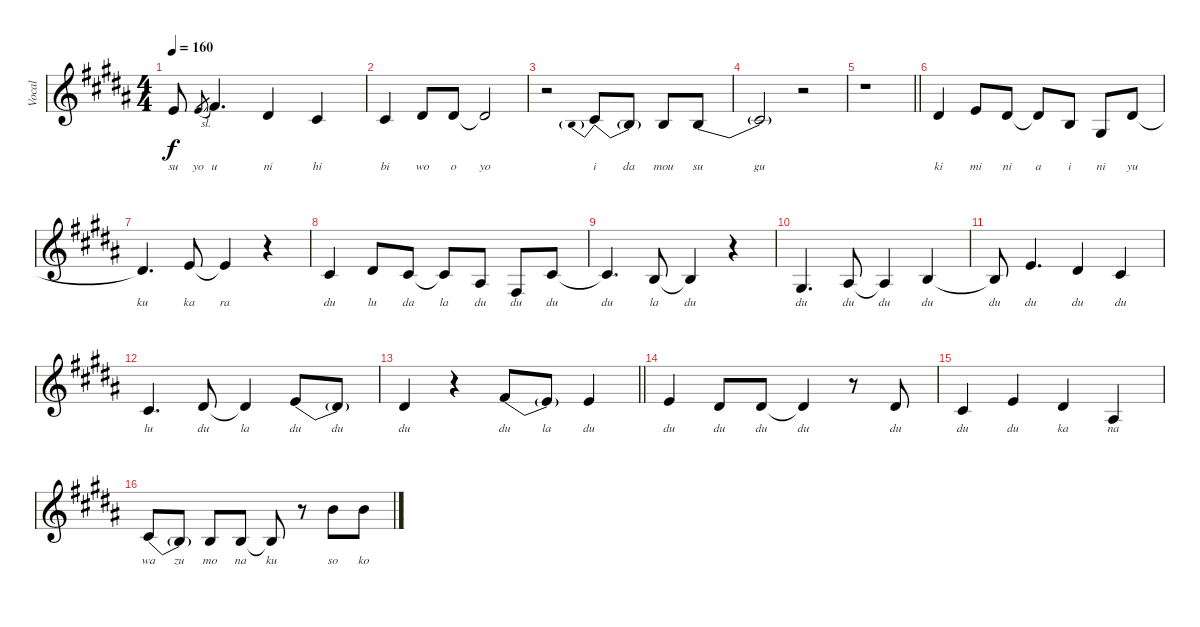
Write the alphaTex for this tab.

\track ("Vocal" "Vocal") {instrument flute}
\staff {score}
\tuning (E4 B3 G3 D3 A2 E2) {hide}
\ts (4 4)
\tempo 160
\clef g2
\ks b
0.1{t}.8{lyrics (0 "su") lyrics (1 "") lyrics (2 "") lyrics (3 "") lyrics (4 "") dy f} 0.1{sl}.8{lyrics (0 "yo") lyrics (1 "") lyrics (2 "") lyrics (3 "") lyrics (4 "") gr} 2.1.4{d lyrics (0 "u") lyrics (1 "") lyrics (2 "") lyrics (3 "") lyrics (4 "")} 4.2.4{lyrics (0 "ni") lyrics (1 "") lyrics (2 "") lyrics (3 "") lyrics (4 "")} 2.2.4{lyrics (0 "hi") lyrics (1 "") lyrics (2 "") lyrics (3 "") lyrics (4 "")} |
2.2.4{lyrics (0 "bi") lyrics (1 "") lyrics (2 "") lyrics (3 "") lyrics (4 "")} 4.2.8{lyrics (0 "wo") lyrics (1 "") lyrics (2 "") lyrics (3 "") lyrics (4 "")} 4.2.8{lyrics (0 "o") lyrics (1 "") lyrics (2 "") lyrics (3 "") lyrics (4 "")} 4.2{t}.2{lyrics (0 "yo") lyrics (1 "") lyrics (2 "") lyrics (3 "") lyrics (4 "")} |
r.2 4.3{be (prebendrelease 0 4 60 0)}.8{lyrics (0 "i") lyrics (1 "") lyrics (2 "") lyrics (3 "") lyrics (4 "")} 4.3{t}.8{lyrics (0 "da") lyrics (1 "") lyrics (2 "") lyrics (3 "") lyrics (4 "")} 4.3.8{lyrics (0 "mou") lyrics (1 "") lyrics (2 "") lyrics (3 "") lyrics (4 "")} 4.3{be (bend 0 0 60 4)}.8{lyrics (0 "su") lyrics (1 "") lyrics (2 "") lyrics (3 "") lyrics (4 "")} |
4.3{t}.2{lyrics (0 "gu") lyrics (1 "") lyrics (2 "") lyrics (3 "") lyrics (4 "")} r.2 |
\barLineRight lightlight
r.1 |
4.2.4{lyrics (0 "ki") lyrics (1 "") lyrics (2 "") lyrics (3 "") lyrics (4 "")} 0.1.8{lyrics (0 "mi") lyrics (1 "") lyrics (2 "") lyrics (3 "") lyrics (4 "")} 4.2.8{lyrics (0 "ni") lyrics (1 "") lyrics (2 "") lyrics (3 "") lyrics (4 "")} 4.2{t}.8{lyrics (0 "a") lyrics (1 "") lyrics (2 "") lyrics (3 "") lyrics (4 "")} 4.3.8{lyrics (0 "i") lyrics (1 "") lyrics (2 "") lyrics (3 "") lyrics (4 "")} 1.3.8{lyrics (0 "ni") lyrics (1 "") lyrics (2 "") lyrics (3 "") lyrics (4 "")} 4.2.8{lyrics (0 "yu") lyrics (1 "") lyrics (2 "") lyrics (3 "") lyrics (4 "")} |
4.2{t}.4{d lyrics (0 "ku") lyrics (1 "") lyrics (2 "") lyrics (3 "") lyrics (4 "")} 5.2.8{lyrics (0 "ka") lyrics (1 "") lyrics (2 "") lyrics (3 "") lyrics (4 "")} 5.2{t}.4{lyrics (0 "ra") lyrics (1 "") lyrics (2 "") lyrics (3 "") lyrics (4 "")} r.4 |
2.2.4{lyrics (0 "du") lyrics (1 "") lyrics (2 "") lyrics (3 "") lyrics (4 "")} 4.2.8{lyrics (0 "lu") lyrics (1 "") lyrics (2 "") lyrics (3 "") lyrics (4 "")} 2.2.8{lyrics (0 "da") lyrics (1 "") lyrics (2 "") lyrics (3 "") lyrics (4 "")} 2.2{t}.8{lyrics (0 "la") lyrics (1 "") lyrics (2 "") lyrics (3 "") lyrics (4 "")} 3.3.8{lyrics (0 "du") lyrics (1 "") lyrics (2 "") lyrics (3 "") lyrics (4 "")} 4.4.8{lyrics (0 "du") lyrics (1 "") lyrics (2 "") lyrics (3 "") lyrics (4 "")} 2.2.8{lyrics (0 "du") lyrics (1 "") lyrics (2 "") lyrics (3 "") lyrics (4 "")} |
2.2{t}.4{d lyrics (0 "du") lyrics (1 "") lyrics (2 "") lyrics (3 "") lyrics (4 "")} 0.2.8{lyrics (0 "la") lyrics (1 "") lyrics (2 "") lyrics (3 "") lyrics (4 "")} 0.2{t}.4{lyrics (0 "du") lyrics (1 "") lyrics (2 "") lyrics (3 "") lyrics (4 "")} r.4 |
1.3.4{d lyrics (0 "du") lyrics (1 "") lyrics (2 "") lyrics (3 "") lyrics (4 "")} 3.3.8{lyrics (0 "du") lyrics (1 "") lyrics (2 "") lyrics (3 "") lyrics (4 "")} 3.3{t}.4{lyrics (0 "du") lyrics (1 "") lyrics (2 "") lyrics (3 "") lyrics (4 "")} 4.3.4{lyrics (0 "du") lyrics (1 "") lyrics (2 "") lyrics (3 "") lyrics (4 "")} |
4.3{t}.8{lyrics (0 "du") lyrics (1 "") lyrics (2 "") lyrics (3 "") lyrics (4 "")} 0.1.4{d lyrics (0 "du") lyrics (1 "") lyrics (2 "") lyrics (3 "") lyrics (4 "")} 4.2.4{lyrics (0 "du") lyrics (1 "") lyrics (2 "") lyrics (3 "") lyrics (4 "")} 2.2.4{lyrics (0 "du") lyrics (1 "") lyrics (2 "") lyrics (3 "") lyrics (4 "")} |
2.2.4{d lyrics (0 "lu") lyrics (1 "") lyrics (2 "") lyrics (3 "") lyrics (4 "")} 4.2.8{lyrics (0 "du") lyrics (1 "") lyrics (2 "") lyrics (3 "") lyrics (4 "")} 4.2{t}.4{lyrics (0 "la") lyrics (1 "") lyrics (2 "") lyrics (3 "") lyrics (4 "")} 4.2{be (custom 0 2 15 2 30 0 60 0)}.8{lyrics (0 "du") lyrics (1 "") lyrics (2 "") lyrics (3 "") lyrics (4 "")} 4.2{t}.8{lyrics (0 "du") lyrics (1 "") lyrics (2 "") lyrics (3 "") lyrics (4 "")} |
\barLineRight lightlight
4.2.4{lyrics (0 "du") lyrics (1 "") lyrics (2 "") lyrics (3 "") lyrics (4 "")} r.4 5.2{be (custom 0 4 15 4 30 0 60 0)}.8{lyrics (0 "du") lyrics (1 "") lyrics (2 "") lyrics (3 "") lyrics (4 "")} 5.2{t}.8{lyrics (0 "la") lyrics (1 "") lyrics (2 "") lyrics (3 "") lyrics (4 "")} 5.2.4{lyrics (0 "du") lyrics (1 "") lyrics (2 "") lyrics (3 "") lyrics (4 "")} |
5.2.4{lyrics (0 "du") lyrics (1 "") lyrics (2 "") lyrics (3 "") lyrics (4 "")} 4.2.8{lyrics (0 "du") lyrics (1 "") lyrics (2 "") lyrics (3 "") lyrics (4 "")} 4.2.8{lyrics (0 "du") lyrics (1 "") lyrics (2 "") lyrics (3 "") lyrics (4 "")} 4.2{t}.4{lyrics (0 "du") lyrics (1 "") lyrics (2 "") lyrics (3 "") lyrics (4 "")} r.8 4.2.8{lyrics (0 "du") lyrics (1 "") lyrics (2 "") lyrics (3 "") lyrics (4 "")} |
2.2.4{lyrics (0 "du") lyrics (1 "") lyrics (2 "") lyrics (3 "") lyrics (4 "")} 0.1.4{lyrics (0 "du") lyrics (1 "") lyrics (2 "") lyrics (3 "") lyrics (4 "")} 4.2.4{lyrics (0 "ka") lyrics (1 "") lyrics (2 "") lyrics (3 "") lyrics (4 "")} 3.3.4{lyrics (0 "na") lyrics (1 "") lyrics (2 "") lyrics (3 "") lyrics (4 "")} |
4.3{be (custom 0 4 15 4 30 0 60 0)}.8{lyrics (0 "wa") lyrics (1 "") lyrics (2 "") lyrics (3 "") lyrics (4 "")} 4.3{t}.8{lyrics (0 "zu") lyrics (1 "") lyrics (2 "") lyrics (3 "") lyrics (4 "")} 4.3.8{lyrics (0 "mo") lyrics (1 "") lyrics (2 "") lyrics (3 "") lyrics (4 "")} 4.3.8{lyrics (0 "na") lyrics (1 "") lyrics (2 "") lyrics (3 "") lyrics (4 "")} 4.3{t}.8{lyrics (0 "ku") lyrics (1 "") lyrics (2 "") lyrics (3 "") lyrics (4 "")} r.8 7.1.8{lyrics (0 "so") lyrics (1 "") lyrics (2 "") lyrics (3 "") lyrics (4 "")} 7.1.8{lyrics (0 "ko") lyrics (1 "") lyrics (2 "") lyrics (3 "") lyrics (4 "")}
